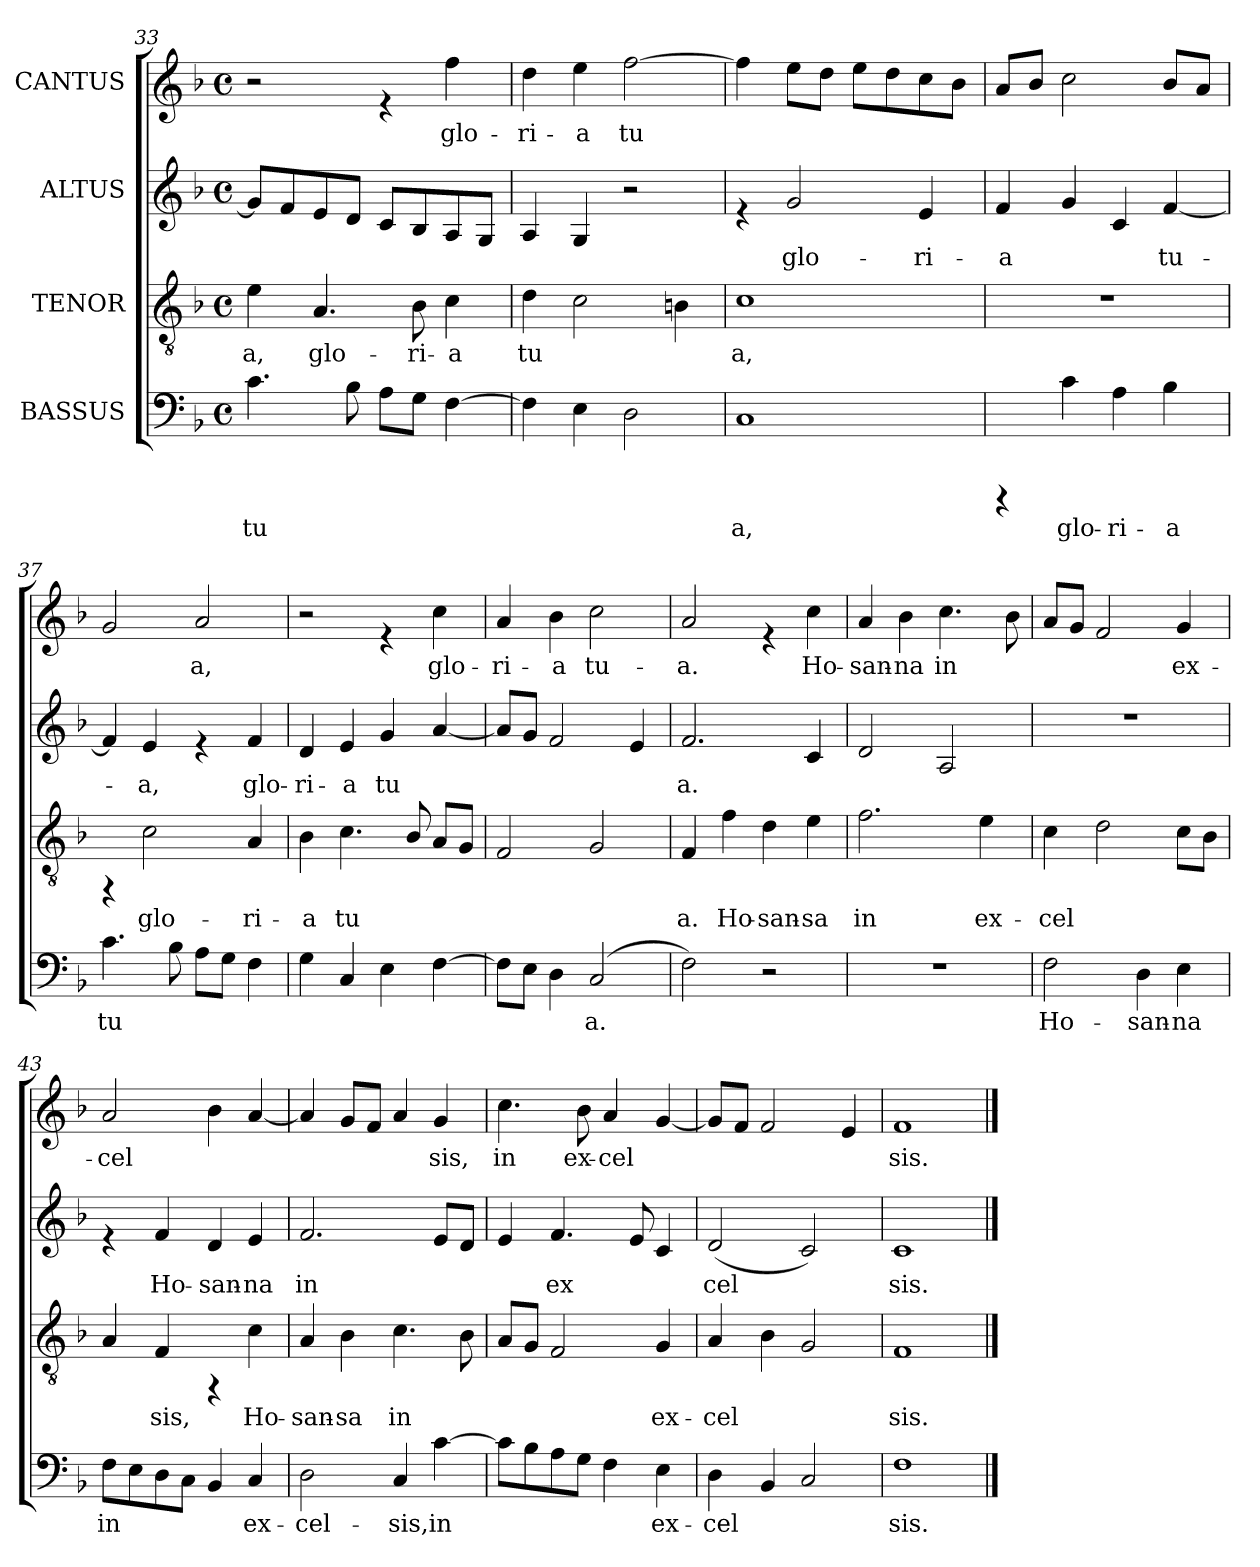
**kern	**text	**kern	**text	**kern	**text	**kern	**text
*part4	*part4	*part3	*part3	*part2	*part2	*part1	*part1
*staff4	*staff4	*staff3	*staff3	*staff2	*staff2	*staff1	*staff1
*I"BASSUS	*	*I"TENOR	*	*I"ALTUS	*	*I"CANTUS	*
!!LO:LB:g=z
*clefF4	*	*clefGv2	*	*clefG2	*	*clefG2	*
*k[b-]	*	*k[b-]	*	*k[b-]	*	*k[b-]	*
*F:	*	*F:	*	*F:	*	*F:	*
*M4/4	*	*M4/4	*	*M4/4	*	*M4/4	*
*met(c)	*	*met(c)	*	*met(c)	*	*met(c)	*
=33	=33	=33	=33	=33	=33	=33	=33
!	!LO:LY:b:cj	!	!LO:LY:b:cj	!	!	!	!
4.c\	tu-	4e\	-a,	8g/L]	.	2r	.
!	!	!	!	!	!LO:LY:b:cj	!	!
.	.	.	.	8f/	.	.	.
!	!	!	!LO:LY:b:cj	!	!LO:LY:b:cj	!	!
.	.	4.A/	glo-	8e/	.	.	.
!	!LO:LY:b:cj	!	!	!	!LO:LY:b:cj	!	!
8B-\	--	.	.	8d/J	-	.	.
!	!LO:LY:b:cj	!	!	!	!LO:LY:b:cj	!	!
8A\L	--	.	.	8c/L	--	4re	.
!	!LO:LY:b:cj	!	!LO:LY:b:cj	!	!LO:LY:b:cj	!	!
8G\J	--	8B-\	-ri-	8B-/	--	.	.
!	!LO:LY:b:cj	!	!LO:LY:b:cj	!	!LO:LY:b:cj	!	!LO:LY:b:cj
[>4F\	--	4c\	-a	8A/	--	4ff\	glo-
!	!	!	!	!	!LO:LY:b:cj	!	!
.	.	.	.	8G/J	--	.	.
=34	=34	=34	=34	=34	=34	=34	=34
!	!	!	!LO:LY:b:cj	!	!	!	!LO:LY:b:cj
4F\]	.	4d\	tu-	4A/	.	4dd\	-ri-
!	!LO:LY:b:cj	!	!LO:LY:b:cj	!	!	!	!LO:LY:b:cj
4E\	--	2c\	--	4G/	.	4ee\	-a
!	!LO:LY:b:cj	!	!	!	!	!	!LO:LY:b:cj
2D\	--	.	.	2r	.	[>2ff\	tu-
!	!	!	!LO:LY:b:cj	!	!	!	!
.	.	4Bn\	--	.	.	.	.
=35	=35	=35	=35	=35	=35	=35	=35
!	!LO:LY:b:cj	!	!LO:LY:b:cj	!	!	!	!
1C	-a,	1c	-a,	4re	.	4ff\]	.
!	!	!	!	!	!LO:LY:b:cj	!	!LO:LY:b:cj
.	.	.	.	2g/	-glo-	8ee\L	--
!	!	!	!	!	!	!	!LO:LY:b:cj
.	.	.	.	.	.	8dd\J	--
!	!	!	!	!	!	!	!LO:LY:b:cj
.	.	.	.	.	.	8ee\L	--
!	!	!	!	!	!	!	!LO:LY:b:cj
.	.	.	.	.	.	8dd\	--
!	!	!	!	!	!LO:LY:b:cj	!	!LO:LY:b:cj
.	.	.	.	4e/	-ri-	8cc\	--
!	!	!	!	!	!	!	!LO:LY:b:cj
.	.	.	.	.	.	8b-\J	--
=36	=36	=36	=36	=36	=36	=36	=36
!	!	!	!	!	!LO:LY:b:cj	!	!LO:LY:b:cj
4rBBBB	.	1r	.	4f/	-a	8a/L	--
!	!	!	!	!	!	!	!LO:LY:b:cj
.	.	.	.	.	.	8b-/J	--
!	!LO:LY:b:cj	!	!	!	!LO:LY:b:cj	!	!LO:LY:b:cj
4c\	glo-	.	.	4g/	-	2cc\	--
!	!LO:LY:b:cj	!	!	!	!LO:LY:b:cj	!	!
4A\	-ri-	.	.	4c/	--	.	.
!	!LO:LY:b:cj	!	!	!	!LO:LY:b:cj	!	!LO:LY:b:cj
4B-\	-a	.	.	[<4f/	-tu-	8b-/L	--
!	!	!	!	!	!	!	!LO:LY:b:cj
.	.	.	.	.	.	8a/J	--
=37	=37	=37	=37	=37	=37	=37	=37
!	!LO:LY:b:cj	!	!	!	!	!	!LO:LY:b:cj
4.c\	tu-	4rEE	.	4f/]	.	2g/	--
!	!	!	!LO:LY:b:cj	!	!LO:LY:b:cj	!	!
.	.	2c\	glo-	4e/	-a,	.	.
!	!LO:LY:b:cj	!	!	!	!	!	!
8B-\	--	.	.	.	.	.	.
!	!LO:LY:b:cj	!	!	!	!	!	!LO:LY:b:cj
8A\L	--	.	.	4re	.	2a/	-a,
!	!LO:LY:b:cj	!	!	!	!	!	!
8G\J	--	.	.	.	.	.	.
!	!LO:LY:b:cj	!	!LO:LY:b:cj	!	!LO:LY:b:cj	!	!
4F\	--	4A/	-ri-	4f/	glo-	.	.
!!LO:LB:g=z
=38	=38	=38	=38	=38	=38	=38	=38
!	!LO:LY:b:cj	!	!LO:LY:b:cj	!	!LO:LY:b:cj	!	!
4G\	--	4B-\	-a	4d/	-ri-	2r	.
!	!LO:LY:b:cj	!	!LO:LY:b:cj	!	!LO:LY:b:cj	!	!
4C/	--	4.c\	tu-	4e/	-a	.	.
!	!LO:LY:b:cj	!	!	!	!LO:LY:b:cj	!	!
4E\	--	.	.	4g/	tu-	4re	.
!	!	!	!LO:LY:b:cj	!	!	!	!
.	.	8B-/	--	.	.	.	.
!	!LO:LY:b:cj	!	!LO:LY:b:cj	!	!LO:LY:b:cj	!	!LO:LY:b:cj
[>4F\	--	8A/L	--	[<4a/	--	4cc\	glo-
!	!	!	!LO:LY:b:cj	!	!	!	!
.	.	8G/J	--	.	.	.	.
=39	=39	=39	=39	=39	=39	=39	=39
!	!	!	!LO:LY:b:cj	!	!	!	!LO:LY:b:cj
8F\L]	.	2F/	--	8a/L]	.	4a/	-ri-
!	!LO:LY:b:cj	!	!	!	!LO:LY:b:cj	!	!
8E\J	--	.	.	8g/J	--	.	.
!	!LO:LY:b:cj	!	!	!	!LO:LY:b:cj	!	!LO:LY:b:cj
4D\	--	.	.	2f/	--	4b-\	-a
!	!LO:LY:b:cj	!	!LO:LY:b:cj	!	!	!	!LO:LY:b:cj
(<2C/	-a.	2G/	--	.	.	2cc\	tu-
!	!	!	!	!	!LO:LY:b:cj	!	!
.	.	.	.	4e/	--	.	.
=40	=40	=40	=40	=40	=40	=40	=40
!	!LO:LY:b:cj	!	!LO:LY:b:cj	!	!LO:LY:b:cj	!	!LO:LY:b:cj
2F\)	-	4F/	-a.	2.f/	-a.	2a/	-a.
!	!	!	!LO:LY:b:cj	!	!	!	!
.	.	4f\	Ho-	.	.	.	.
!	!	!	!LO:LY:b:cj	!	!	!	!
2r	.	4d\	-san-	.	.	4re	.
!	!	!	!LO:LY:b:cj	!	!LO:LY:b:cj	!	!LO:LY:b:cj
.	.	4e\	-sa	4c/	-	4cc\	Ho-
=41	=41	=41	=41	=41	=41	=41	=41
!	!	!	!LO:LY:b:cj	!	!LO:LY:b:cj	!	!LO:LY:b:cj
1r	.	2.f\	in	2d/	--	4a/	-san-
!	!	!	!	!	!	!	!LO:LY:b:cj
.	.	.	.	.	.	4b-\	-na
!	!	!	!	!	!LO:LY:b:cj	!	!LO:LY:b:cj
.	.	.	.	2A/	--	4.cc\	in
!	!	!	!LO:LY:b:cj	!	!	!	!
.	.	4e\	ex-	.	.	.	.
!	!	!	!	!	!	!	!LO:LY:b:cj
.	.	.	.	.	.	8b-\	-
=42	=42	=42	=42	=42	=42	=42	=42
!	!LO:LY:b:cj	!	!LO:LY:b:cj	!	!	!	!LO:LY:b:cj
2F\	-Ho-	4c\	-cel-	1r	.	8a/L	--
!	!	!	!	!	!	!	!LO:LY:b:cj
.	.	.	.	.	.	8g/J	--
!	!	!	!LO:LY:b:cj	!	!	!	!LO:LY:b:cj
.	.	2d\	--	.	.	2f/	--
!	!LO:LY:b:cj	!	!	!	!	!	!
4D\	-san-	.	.	.	.	.	.
!	!LO:LY:b:cj	!	!LO:LY:b:cj	!	!	!	!LO:LY:b:cj
4E\	-na	8c\L	--	.	.	4g/	-ex-
!	!	!	!LO:LY:b:cj	!	!	!	!
.	.	8B-\J	--	.	.	.	.
!!LO:PB:g=z
=43	=43	=43	=43	=43	=43	=43	=43
!	!LO:LY:b:cj	!	!LO:LY:b:cj	!	!	!	!LO:LY:b:cj
8F\L	in	4A/	--	4re	.	2a/	-cel
!	!LO:LY:b:cj	!	!	!	!	!	!
8E\	-	.	.	.	.	.	.
!	!LO:LY:b:cj	!	!LO:LY:b:cj	!	!LO:LY:b:cj	!	!
8D\	--	4F/	-sis,	4f/	-Ho-	.	.
!	!LO:LY:b:cj	!	!	!	!	!	!
8C\J	--	.	.	.	.	.	.
!	!LO:LY:b:cj	!	!	!	!LO:LY:b:cj	!	!LO:LY:b:cj
4BB-/	--	4rEE	.	4d/	-san-	4b-\	-
!	!LO:LY:b:cj	!	!LO:LY:b:cj	!	!LO:LY:b:cj	!	!LO:LY:b:cj
4C/	-ex-	4c\	Ho-	4e/	-na	[<4a/	--
=44	=44	=44	=44	=44	=44	=44	=44
!	!LO:LY:b:cj	!	!LO:LY:b:cj	!	!LO:LY:b:cj	!	!
2D\	-cel-	4A/	-san-	2.f/	in	4a/]	.
!	!	!	!LO:LY:b:cj	!	!	!	!LO:LY:b:cj
.	.	4B-\	-sa	.	.	8g/L	--
!	!	!	!	!	!	!	!LO:LY:b:cj
.	.	.	.	.	.	8f/J	--
!	!LO:LY:b:cj	!	!LO:LY:b:cj	!	!	!	!LO:LY:b:cj
4C/	-sis,	4.c\	in	.	.	4a/	--
!	!LO:LY:b:cj	!	!	!	!LO:LY:b:cj	!	!LO:LY:b:cj
[>4c\	in	.	.	8e/L	-	4g/	-sis,
!	!	!	!LO:LY:b:cj	!	!LO:LY:b:cj	!	!
.	.	8B-\	-	8d/J	--	.	.
=45	=45	=45	=45	=45	=45	=45	=45
!	!	!	!LO:LY:b:cj	!	!LO:LY:b:cj	!	!LO:LY:b:cj
8c\L]	.	8A/L	--	4e/	--	4.cc\	in
!	!LO:LY:b:cj	!	!LO:LY:b:cj	!	!	!	!
8B-\	-	8G/J	--	.	.	.	.
!	!LO:LY:b:cj	!	!LO:LY:b:cj	!	!LO:LY:b:cj	!	!
8A\	--	2F/	--	4.f/	-ex-	.	.
!	!LO:LY:b:cj	!	!	!	!	!	!LO:LY:b:cj
8G\J	--	.	.	.	.	8b-\	ex-
!	!LO:LY:b:cj	!	!	!	!	!	!LO:LY:b:cj
4F\	--	.	.	.	.	4a/	-cel-
!	!	!	!	!	!LO:LY:b:cj	!	!
.	.	.	.	8e/	--	.	.
!	!LO:LY:b:cj	!	!LO:LY:b:cj	!	!LO:LY:b:cj	!	!LO:LY:b:cj
4E\	-ex-	4G/	-ex-	4c/	--	[<4g/	--
=46	=46	=46	=46	=46	=46	=46	=46
!	!LO:LY:b:cj	!	!LO:LY:b:cj	!	!LO:LY:b:cj	!	!
4D\	-cel-	4A/	-cel-	(<2d/	-cel-	8g/L]	.
!	!	!	!	!	!	!	!LO:LY:b:cj
.	.	.	.	.	.	8f/J	--
!	!LO:LY:b:cj	!	!LO:LY:b:cj	!	!	!	!LO:LY:b:cj
4BB-/	--	4B-\	--	.	.	2f/	--
!	!LO:LY:b:cj	!	!LO:LY:b:cj	!	!LO:LY:b:cj	!	!
2C/	--	2G/	--	2c/)	--	.	.
!	!	!	!	!	!	!	!LO:LY:b:cj
.	.	.	.	.	.	4e/	--
=47	=47	=47	=47	=47	=47	=47	=47
!	!LO:LY:b:cj	!	!LO:LY:b:cj	!	!LO:LY:b:cj	!	!LO:LY:b:cj
1F	-sis.	1F	-sis.	1c	-sis.	1f	-sis.
==	==	==	==	==	==	==	==
*-	*-	*-	*-	*-	*-	*-	*-
